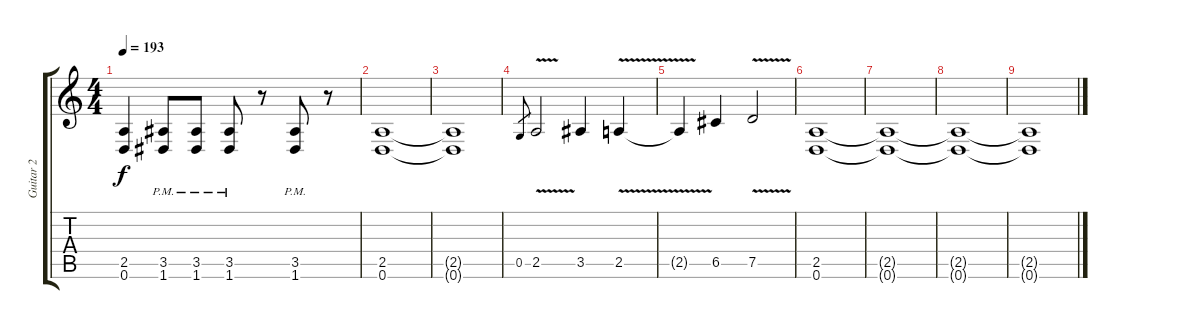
\track ("Guitar 2" "Guitar 2") {instrument distortionguitar}
\staff {score tabs}
\tuning (D4 A3 F3 C3 G2 D2) {hide}
\ts (4 4)
\tempo 193
\clef g2
\ks c
(2.5{t} 0.6{t}).4{dy f} (3.5{pm} 1.6{pm}).8 (3.5{pm} 1.6{pm}).8 (3.5{pm} 1.6{pm}).8 r.8 (3.5{pm} 1.6{pm}).8 r.8 |
(2.5 0.6).1 |
(2.5{t} 0.6{t}).1 |
0.5.8{gr} 2.5{v}.2 3.5.4 2.5{v}.4 |
2.5{t}.4 6.5.4 7.5{v}.2 |
(2.5 0.6).1 |
(2.5{t} 0.6{t}).1 |
(2.5{t} 0.6{t}).1 |
(2.5{t} 0.6{t}).1
